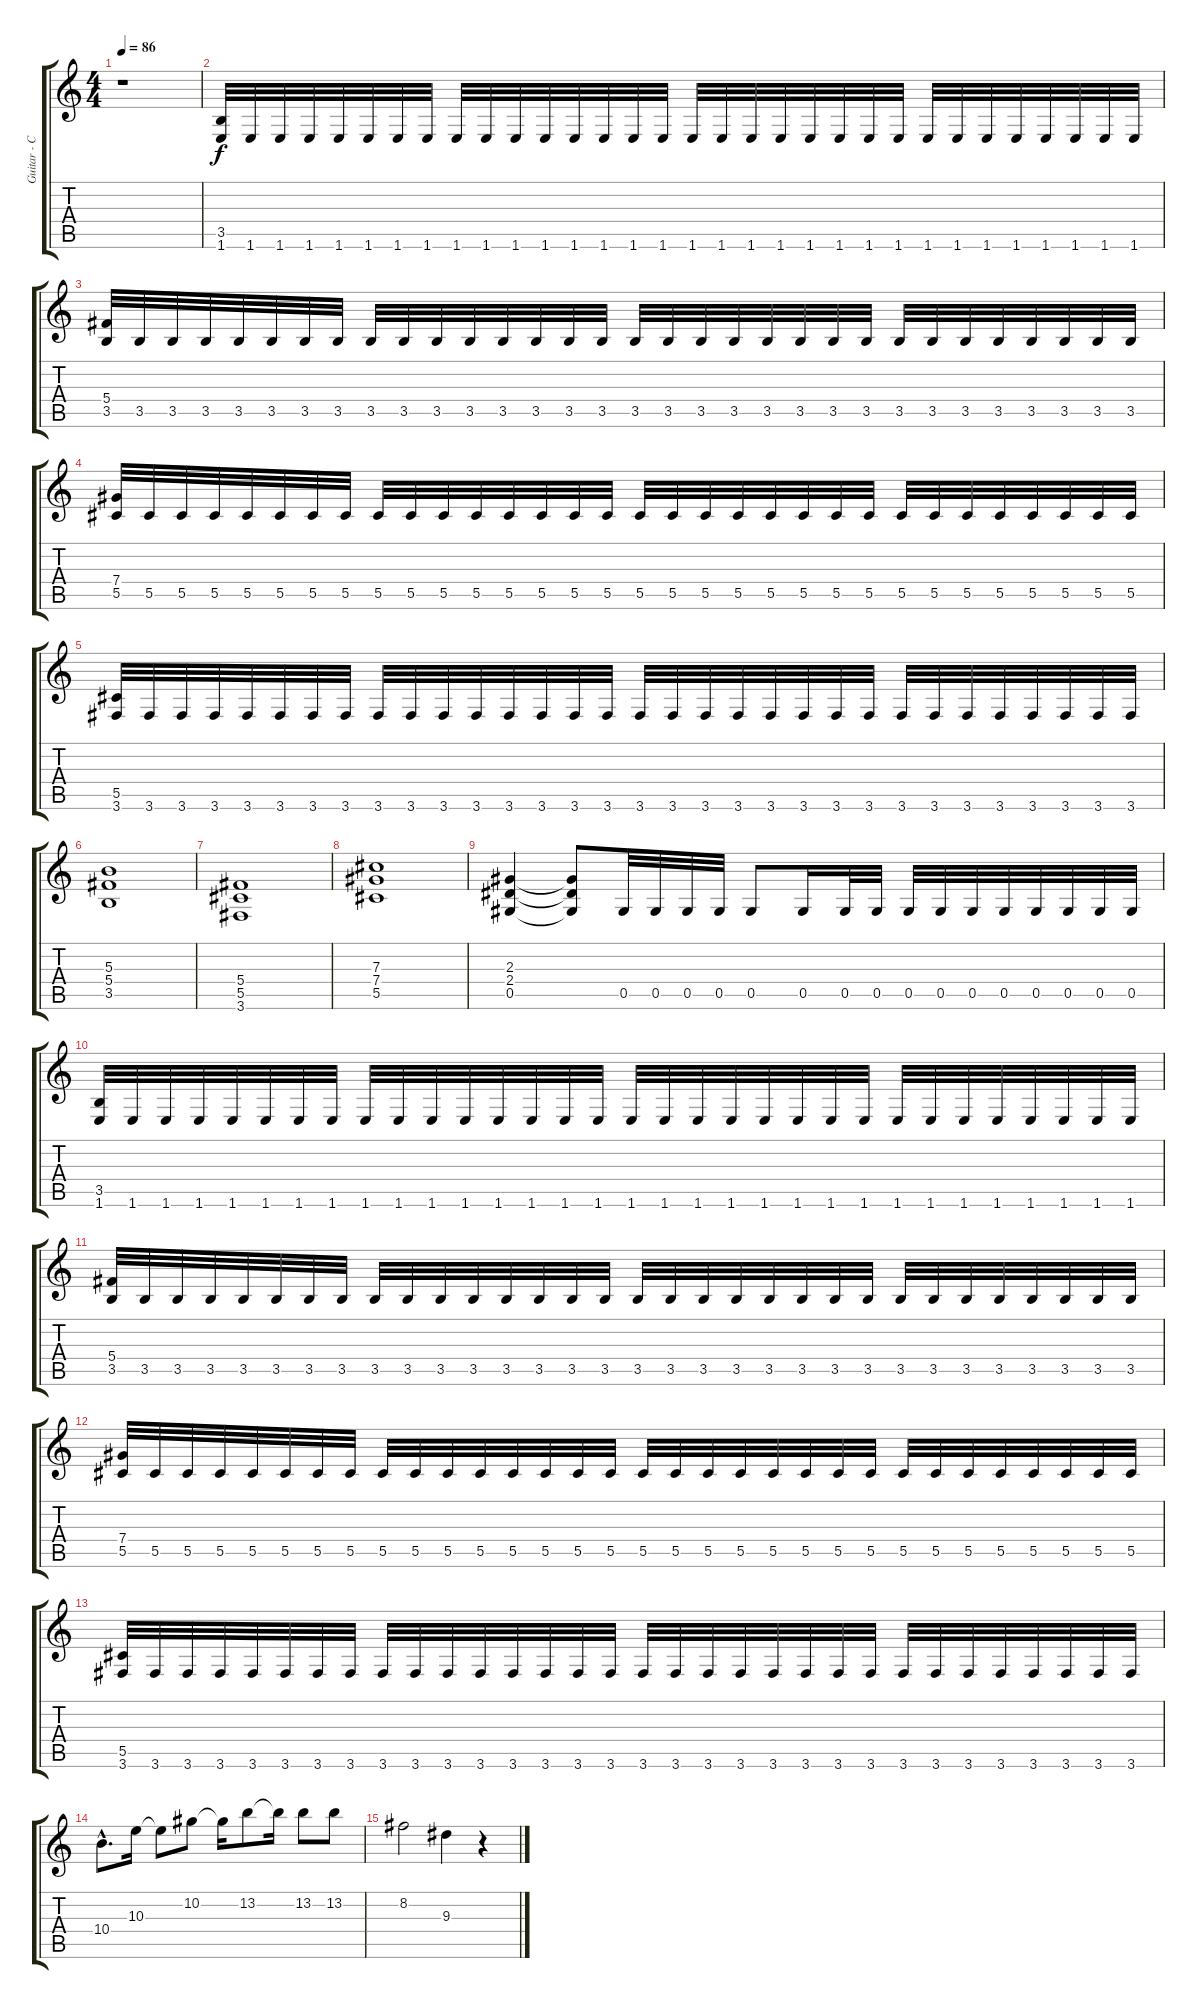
\track ("Guitar - Cederic Dupont" "Guitar - C") {instrument overdrivenguitar}
\staff {score tabs}
\tuning (Eb4 Bb3 Gb3 Db3 Ab2 Eb2) {hide}
\ts (4 4)
\tempo 86
\clef g2
\ks c
r.1{dy f} |
(3.5 1.6).32 1.6.32 1.6.32 1.6.32 1.6.32 1.6.32 1.6.32 1.6.32 1.6.32 1.6.32 1.6.32 1.6.32 1.6.32 1.6.32 1.6.32 1.6.32 1.6.32 1.6.32 1.6.32 1.6.32 1.6.32 1.6.32 1.6.32 1.6.32 1.6.32 1.6.32 1.6.32 1.6.32 1.6.32 1.6.32 1.6.32 1.6.32 |
(5.4 3.5).32 3.5.32 3.5.32 3.5.32 3.5.32 3.5.32 3.5.32 3.5.32 3.5.32 3.5.32 3.5.32 3.5.32 3.5.32 3.5.32 3.5.32 3.5.32 3.5.32 3.5.32 3.5.32 3.5.32 3.5.32 3.5.32 3.5.32 3.5.32 3.5.32 3.5.32 3.5.32 3.5.32 3.5.32 3.5.32 3.5.32 3.5.32 |
(7.4 5.5).32 5.5.32 5.5.32 5.5.32 5.5.32 5.5.32 5.5.32 5.5.32 5.5.32 5.5.32 5.5.32 5.5.32 5.5.32 5.5.32 5.5.32 5.5.32 5.5.32 5.5.32 5.5.32 5.5.32 5.5.32 5.5.32 5.5.32 5.5.32 5.5.32 5.5.32 5.5.32 5.5.32 5.5.32 5.5.32 5.5.32 5.5.32 |
(5.5 3.6).32 3.6.32 3.6.32 3.6.32 3.6.32 3.6.32 3.6.32 3.6.32 3.6.32 3.6.32 3.6.32 3.6.32 3.6.32 3.6.32 3.6.32 3.6.32 3.6.32 3.6.32 3.6.32 3.6.32 3.6.32 3.6.32 3.6.32 3.6.32 3.6.32 3.6.32 3.6.32 3.6.32 3.6.32 3.6.32 3.6.32 3.6.32 |
(5.3 5.4 3.5).1 |
(5.4 5.5 3.6).1 |
(7.3 7.4 5.5).1 |
(2.3 2.4 0.5).4 (2.3{t} 2.4{t} 0.5{t}).8 0.5.32 0.5.32 0.5.32 0.5.32 0.5.8 0.5.16 0.5.32 0.5.32 0.5.32 0.5.32 0.5.32 0.5.32 0.5.32 0.5.32 0.5.32 0.5.32 |
(3.5 1.6).32 1.6.32 1.6.32 1.6.32 1.6.32 1.6.32 1.6.32 1.6.32 1.6.32 1.6.32 1.6.32 1.6.32 1.6.32 1.6.32 1.6.32 1.6.32 1.6.32 1.6.32 1.6.32 1.6.32 1.6.32 1.6.32 1.6.32 1.6.32 1.6.32 1.6.32 1.6.32 1.6.32 1.6.32 1.6.32 1.6.32 1.6.32 |
(5.4 3.5).32 3.5.32 3.5.32 3.5.32 3.5.32 3.5.32 3.5.32 3.5.32 3.5.32 3.5.32 3.5.32 3.5.32 3.5.32 3.5.32 3.5.32 3.5.32 3.5.32 3.5.32 3.5.32 3.5.32 3.5.32 3.5.32 3.5.32 3.5.32 3.5.32 3.5.32 3.5.32 3.5.32 3.5.32 3.5.32 3.5.32 3.5.32 |
(7.4 5.5).32 5.5.32 5.5.32 5.5.32 5.5.32 5.5.32 5.5.32 5.5.32 5.5.32 5.5.32 5.5.32 5.5.32 5.5.32 5.5.32 5.5.32 5.5.32 5.5.32 5.5.32 5.5.32 5.5.32 5.5.32 5.5.32 5.5.32 5.5.32 5.5.32 5.5.32 5.5.32 5.5.32 5.5.32 5.5.32 5.5.32 5.5.32 |
(5.5 3.6).32 3.6.32 3.6.32 3.6.32 3.6.32 3.6.32 3.6.32 3.6.32 3.6.32 3.6.32 3.6.32 3.6.32 3.6.32 3.6.32 3.6.32 3.6.32 3.6.32 3.6.32 3.6.32 3.6.32 3.6.32 3.6.32 3.6.32 3.6.32 3.6.32 3.6.32 3.6.32 3.6.32 3.6.32 3.6.32 3.6.32 3.6.32 |
10.4{hac}.8{d} 10.3.16 10.3{t}.8 10.2.8 10.2{t}.16 13.2.8 13.2{t}.16 13.2.8 13.2.8 |
8.2.2 9.3.4 r.4
